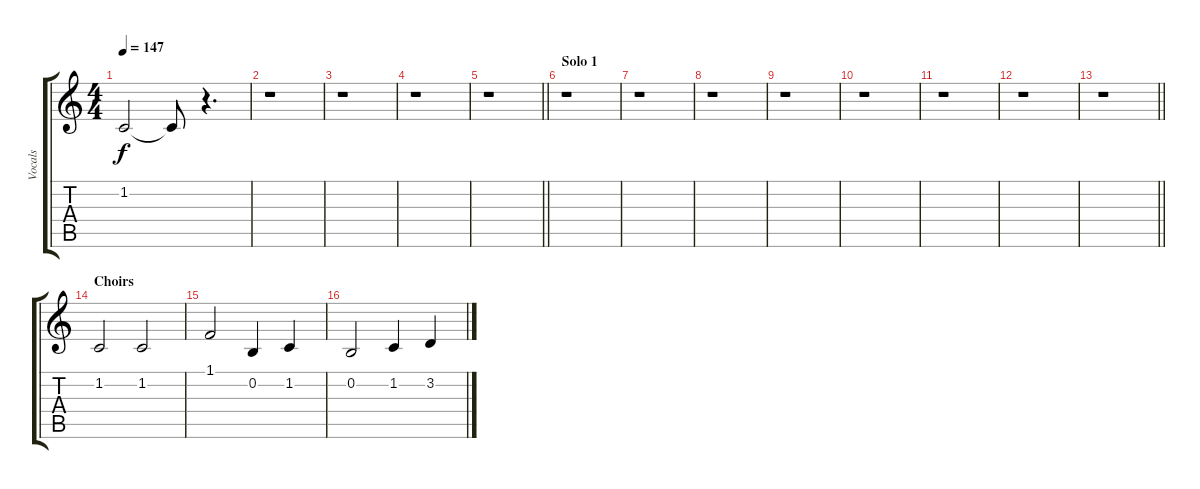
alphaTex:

\track ("Vocals" "Vocals") {instrument altosax}
\staff {score tabs}
\tuning (E4 B3 G3 D3 A2 E2) {hide}
\ts (4 4)
\tempo 147
\clef g2
\ks aminor
1.2.2{dy f} 1.2{t}.8 r.4{d} |
r.1 |
r.1 |
r.1 |
\barLineRight lightlight
r.1 |
\section ("" "Solo 1")
r.1 |
r.1 |
r.1 |
r.1 |
r.1 |
r.1 |
r.1 |
\barLineRight lightlight
r.1 |
\section ("" "Choirs")
1.2.2 1.2.2 |
1.1.2 0.2.4 1.2.4 |
0.2.2 1.2.4 3.2.4
